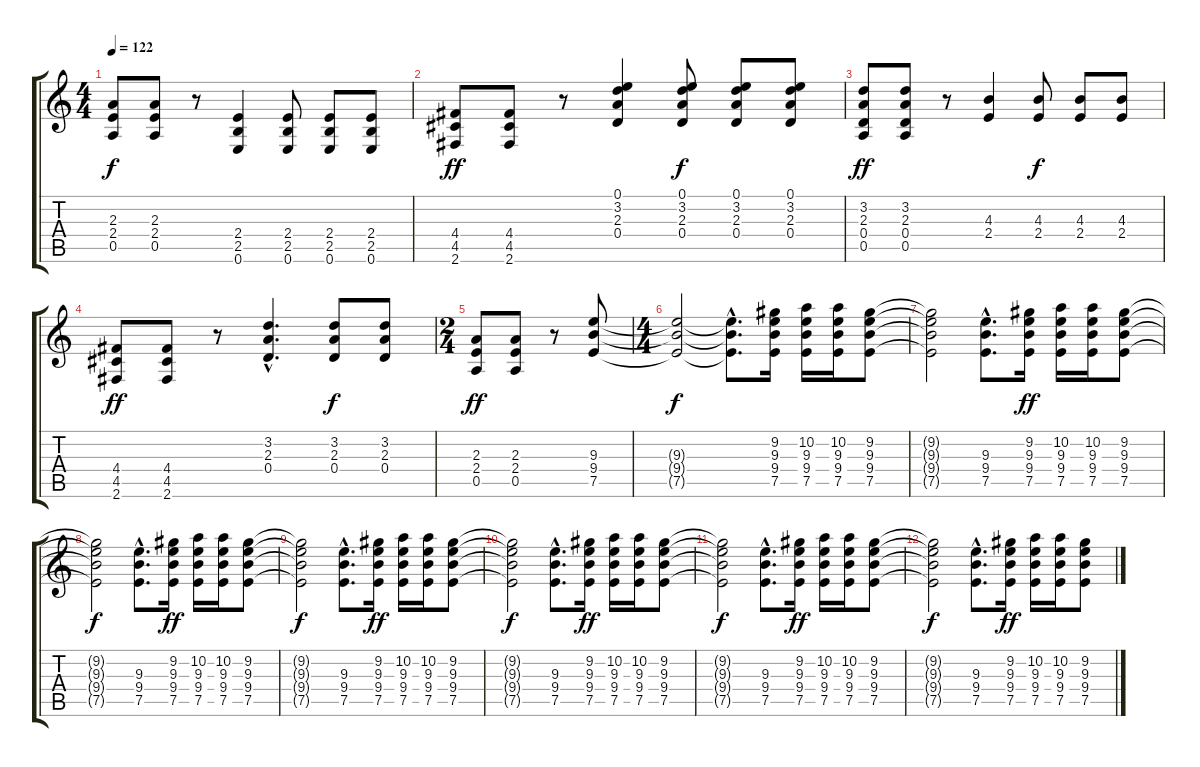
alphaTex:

\track "" {instrument distortionguitar}
\staff {score tabs}
\tuning (E4 B3 G3 D3 A2 E2) {hide}
\ts (4 4)
\tempo 122
\clef g2
\ks c
(2.3 2.4 0.5).8{dy f} (2.3 2.4 0.5).8 r.8 (2.4 2.5 0.6).4 (2.4 2.5 0.6).8 (2.4 2.5 0.6).8 (2.4 2.5 0.6).8 |
(4.4 4.5 2.6).8{dy ff} (4.4 4.5 2.6).8 r.8 (0.1 3.2 2.3 0.4).4 (0.1 3.2 2.3 0.4).8{dy f} (0.1 3.2 2.3 0.4).8 (0.1 3.2 2.3 0.4).8 |
(3.2 2.3 0.4 0.5).8{dy ff} (3.2 2.3 0.4 0.5).8 r.8 (4.3 2.4).4 (4.3 2.4).8{dy f} (4.3 2.4).8 (4.3 2.4).8 |
(4.4 4.5 2.6).8{dy ff} (4.4 4.5 2.6).8 r.8 (3.2{hac} 2.3{hac} 0.4{hac}).4{d} (3.2 2.3 0.4).8{dy f} (3.2 2.3 0.4).8 |
\ts (2 4)
(2.3 2.4 0.5).8{dy ff} (2.3 2.4 0.5).8 r.8 (9.3 9.4 7.5).8 |
\ts (4 4)
(9.3{t} 9.4{t} 7.5{t}).2{dy f} (9.3{hac t} 9.4{hac t} 7.5{hac t}).8{d} (9.2 9.3 9.4 7.5).16 (10.2 9.3 9.4 7.5).16 (10.2 9.3 9.4 7.5).16 (9.2 9.3 9.4 7.5).8 |
(9.2{t} 9.3{t} 9.4{t} 7.5{t}).2 (9.3{hac} 9.4{hac} 7.5{hac}).8{d} (9.2 9.3 9.4 7.5).16{dy ff} (10.2 9.3 9.4 7.5).16 (10.2 9.3 9.4 7.5).16 (9.2 9.3 9.4 7.5).8 |
(9.2{t} 9.3{t} 9.4{t} 7.5{t}).2{dy f} (9.3{hac} 9.4{hac} 7.5{hac}).8{d} (9.2 9.3 9.4 7.5).16{dy ff} (10.2 9.3 9.4 7.5).16 (10.2 9.3 9.4 7.5).16 (9.2 9.3 9.4 7.5).8 |
(9.2{t} 9.3{t} 9.4{t} 7.5{t}).2{dy f} (9.3{hac} 9.4{hac} 7.5{hac}).8{d} (9.2 9.3 9.4 7.5).16{dy ff} (10.2 9.3 9.4 7.5).16 (10.2 9.3 9.4 7.5).16 (9.2 9.3 9.4 7.5).8 |
(9.2{t} 9.3{t} 9.4{t} 7.5{t}).2{dy f volume 8} (9.3{hac} 9.4{hac} 7.5{hac}).8{d} (9.2 9.3 9.4 7.5).16{dy ff} (10.2 9.3 9.4 7.5).16 (10.2 9.3 9.4 7.5).16 (9.2 9.3 9.4 7.5).8 |
(9.2{t} 9.3{t} 9.4{t} 7.5{t}).2{dy f} (9.3{hac} 9.4{hac} 7.5{hac}).8{d} (9.2 9.3 9.4 7.5).16{dy ff} (10.2 9.3 9.4 7.5).16 (10.2 9.3 9.4 7.5).16 (9.2 9.3 9.4 7.5).8 |
(9.2{t} 9.3{t} 9.4{t} 7.5{t}).2{dy f} (9.3{hac} 9.4{hac} 7.5{hac}).8{d} (9.2 9.3 9.4 7.5).16{dy ff} (10.2 9.3 9.4 7.5).16 (10.2 9.3 9.4 7.5).16 (9.2 9.3 9.4 7.5).8
